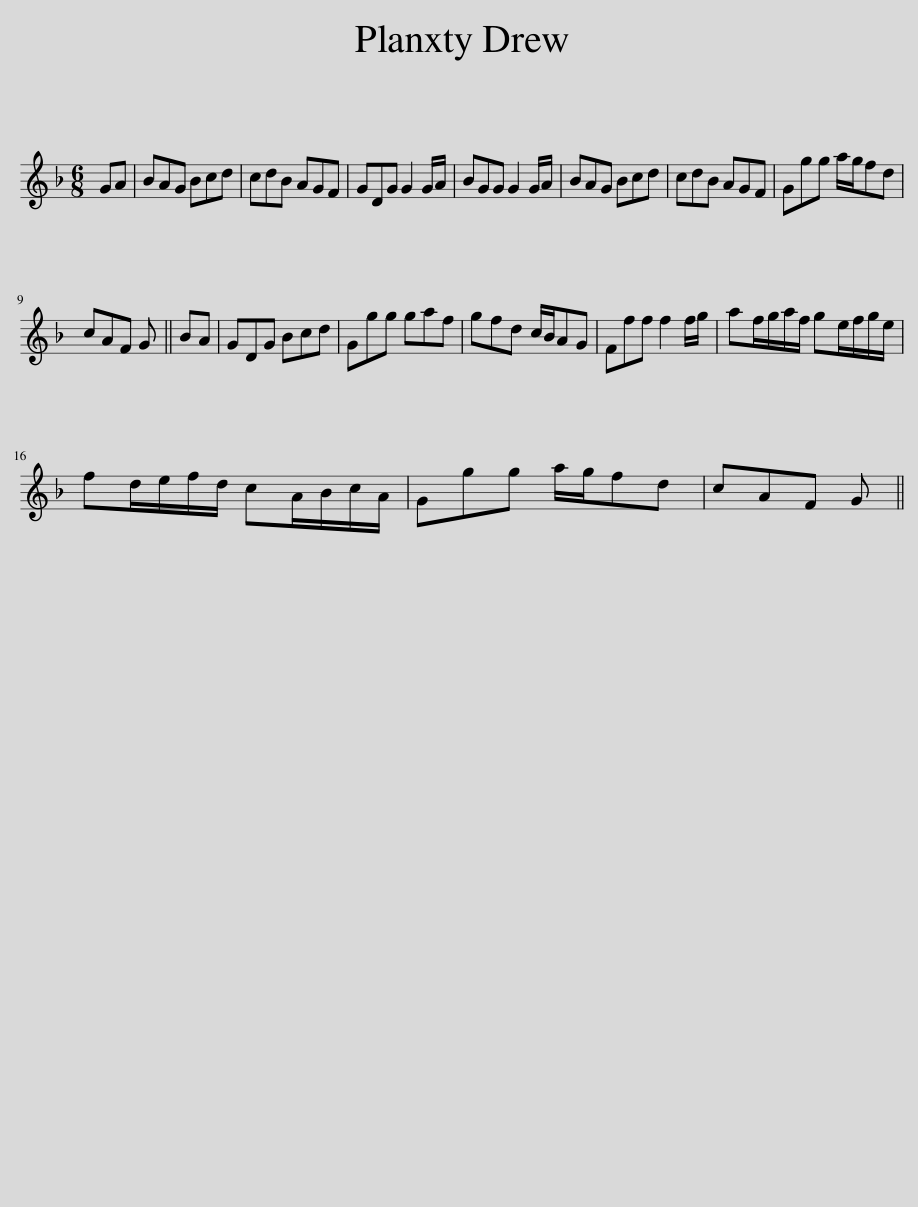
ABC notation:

X:1
L:1/8
M:6/8
I:linebreak $
K:F
V:1 treble
V:1
 GA | BAG Bcd | cdB AGF | GDG G2 G/A/ | BGG G2 G/A/ | %5
 BAG Bcd | cdB AGF | Ggg a/g/fd |$ cAF G || BA | %10
 GDG Bcd | Ggg gaf | gfd c/B/AG | Fff f2 f/g/ | af/g/a/f/ ge/f/g/e/ |$ %15
 fd/e/f/d/ cA/B/c/A/ | Ggg a/g/fd | cAF G || %18
